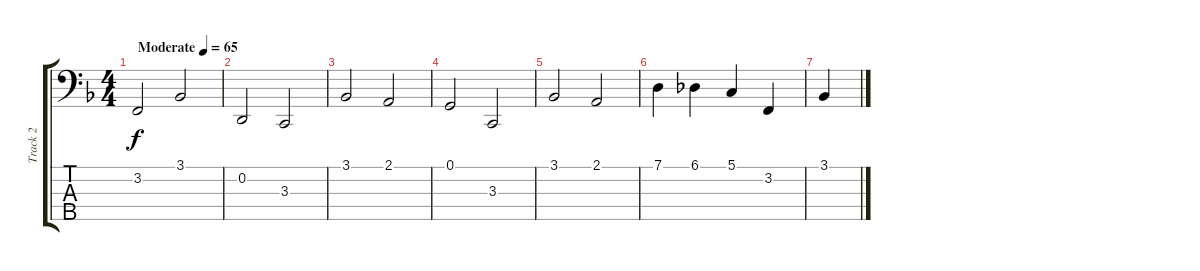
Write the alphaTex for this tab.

\track ("Track 2" "Track 2") {instrument acousticgrandpiano}
\staff {score tabs}
\tuning (G2 D2 A1 E1 B0) {hide}
\ts (4 4)
\tempo (65 "Moderate")
\clef f4
\ks f
3.2.2{dy f instrument acousticgrandpiano} 3.1.2 |
0.2.2 3.3.2 |
3.1.2 2.1.2 |
0.1.2 3.3.2 |
3.1.2 2.1.2 |
7.1.4 6.1.4 5.1.4 3.2.4 |
3.1.4
